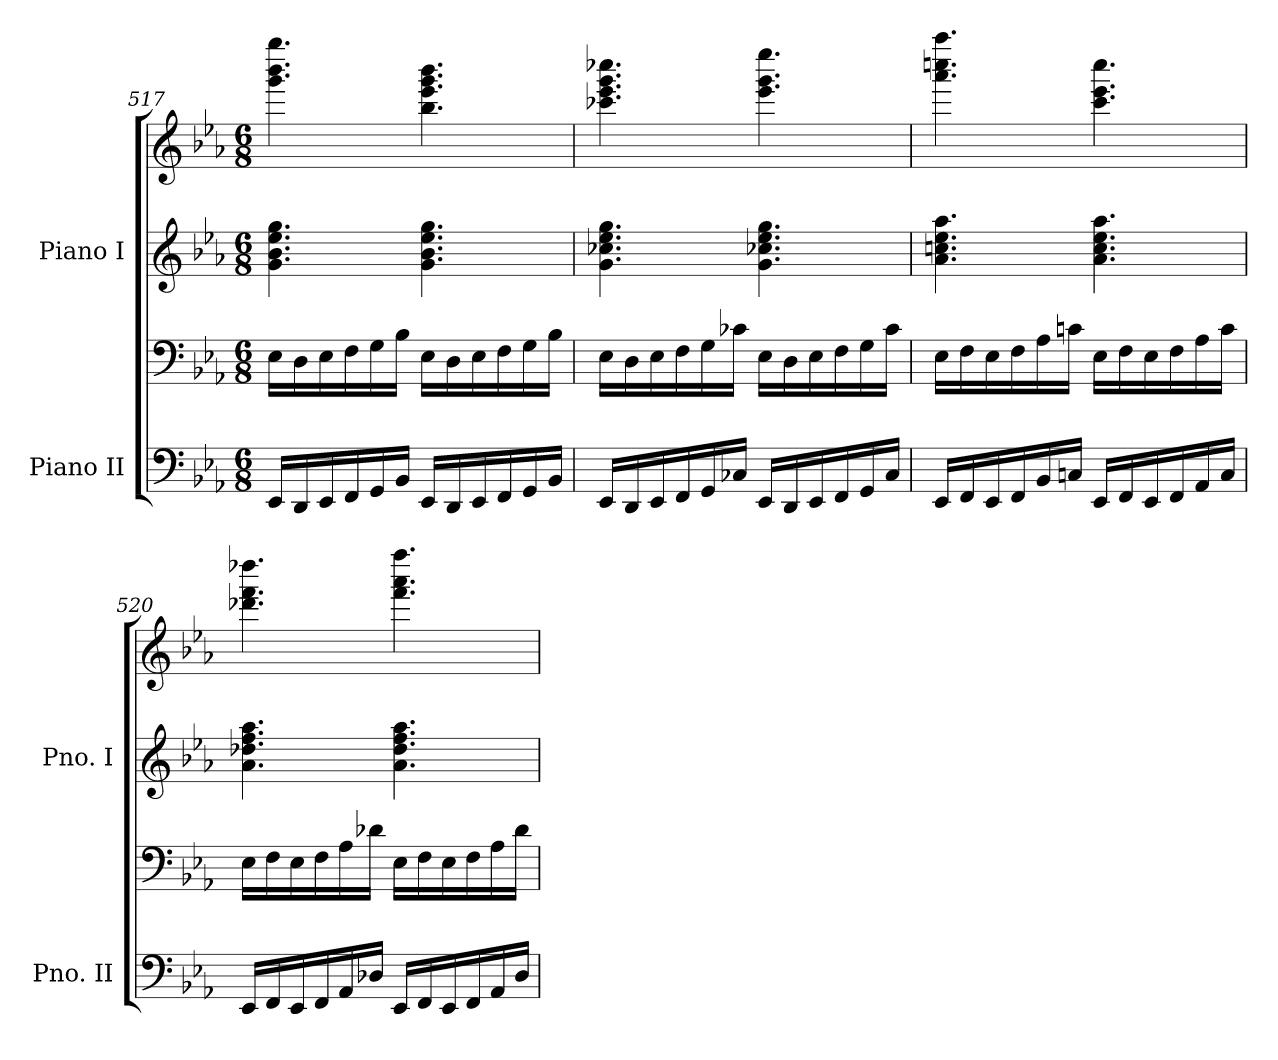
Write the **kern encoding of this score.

**kern	**kern	**kern	**kern
*part2	*part2	*part1	*part1
*staff4	*staff3	*staff2	*staff1
*I"Piano II	*	*I"Piano I	*
*I'Pno. II	*	*I'Pno. I	*
*clefF4	*clefF4	*clefG2	*clefG2
*k[b-e-a-]	*k[b-e-a-]	*k[b-e-a-]	*k[b-e-a-]
*M6/8	*M6/8	*M6/8	*M6/8
=517	=517	=517	=517
16EE-/LL	16E-\LL	4.g\ 4.b-\ 4.ee-\ 4.gg\	4.ggg\ 4.bbb-\ 4.gggg\
16DD/	16D\	.	.
16EE-/	16E-\	.	.
16FF/	16F\	.	.
16GG/	16G\	.	.
16BB-/JJ	16B-\JJ	.	.
16EE-/LL	16E-\LL	4.g\ 4.b-\ 4.ee-\ 4.gg\	4.bb-\ 4.eee-\ 4.ggg\ 4.bbb-\
16DD/	16D\	.	.
16EE-/	16E-\	.	.
16FF/	16F\	.	.
16GG/	16G\	.	.
16BB-/JJ	16B-\JJ	.	.
=518	=518	=518	=518
16EE-/LL	16E-\LL	4.g\ 4.cc-X\ 4.ee-\ 4.gg\	4.ccc-X\ 4.eee-\ 4.ggg\ 4.cccc-X\
16DD/	16D\	.	.
16EE-/	16E-\	.	.
16FF/	16F\	.	.
16GG/	16G\	.	.
16C-X/JJ	16c-X\JJ	.	.
16EE-/LL	16E-\LL	4.g\ 4.cc-X\ 4.ee-\ 4.gg\	4.eee-\ 4.ggg\ 4.eeee-\
16DD/	16D\	.	.
16EE-/	16E-\	.	.
16FF/	16F\	.	.
16GG/	16G\	.	.
16C-/JJ	16c-\JJ	.	.
!!LO:PB:g=z
=519	=519	=519	=519
16EE-/LL	16E-\LL	4.a-\ 4.ccn\ 4.ee-\ 4.aa-\	4.aaa-\ 4.ccccn\ 4.aaaa-\
16FF/	16F\	.	.
16EE-/	16E-\	.	.
16FF/	16F\	.	.
16BB-/	16A-\	.	.
16Cn/JJ	16cn\JJ	.	.
16EE-/LL	16E-\LL	4.a-\ 4.cc\ 4.ee-\ 4.aa-\	4.ccc\ 4.eee-\ 4.cccc\
16FF/	16F\	.	.
16EE-/	16E-\	.	.
16FF/	16F\	.	.
16AA-/	16A-\	.	.
16C/JJ	16c\JJ	.	.
=520	=520	=520	=520
16EE-/LL	16E-\LL	4.a-\ 4.dd-X\ 4.ff\ 4.aa-\	4.ddd-X\ 4.fff\ 4.dddd-X\
16FF/	16F\	.	.
16EE-/	16E-\	.	.
16FF/	16F\	.	.
16AA-/	16A-\	.	.
16D-X/JJ	16d-X\JJ	.	.
16EE-/LL	16E-\LL	4.a-\ 4.dd-\ 4.ff\ 4.aa-\	4.fff\ 4.aaa-\ 4.ffff\
16FF/	16F\	.	.
16EE-/	16E-\	.	.
16FF/	16F\	.	.
16AA-/	16A-\	.	.
16D-/JJ	16d-\JJ	.	.
=	=	=	=
*-	*-	*-	*-
